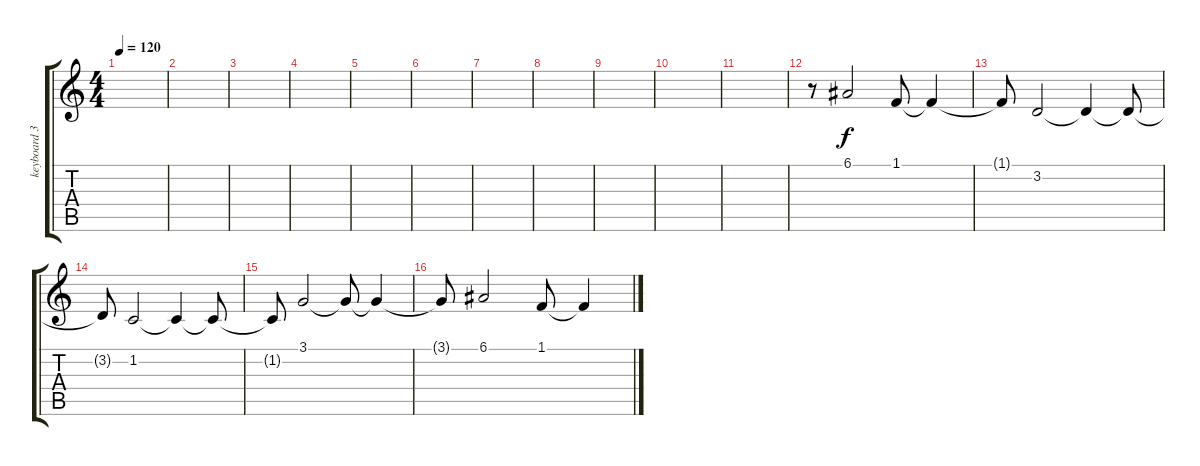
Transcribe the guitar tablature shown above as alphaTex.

\track ("keyboard 3" "keyboard 3") {instrument electricpiano1}
\staff {score tabs}
\tuning (E4 B3 G3 D3 A2 E2) {hide}
\ts (4 4)
\tempo 120
\clef g2
\ks c
|
|
|
|
|
|
|
|
|
|
|
r.8{volume 11 balance 8 instrument electricgrandpiano} 6.1.2 1.1.8 1.1{t}.4 |
1.1{t}.8 3.2.2 3.2{t}.4 3.2{t}.8 |
3.2{t}.8 1.2.2 1.2{t}.4 1.2{t}.8 |
1.2{t}.8 3.1.2 3.1{t}.8 3.1{t}.4 |
3.1{t}.8 6.1.2 1.1.8 1.1{t}.4
